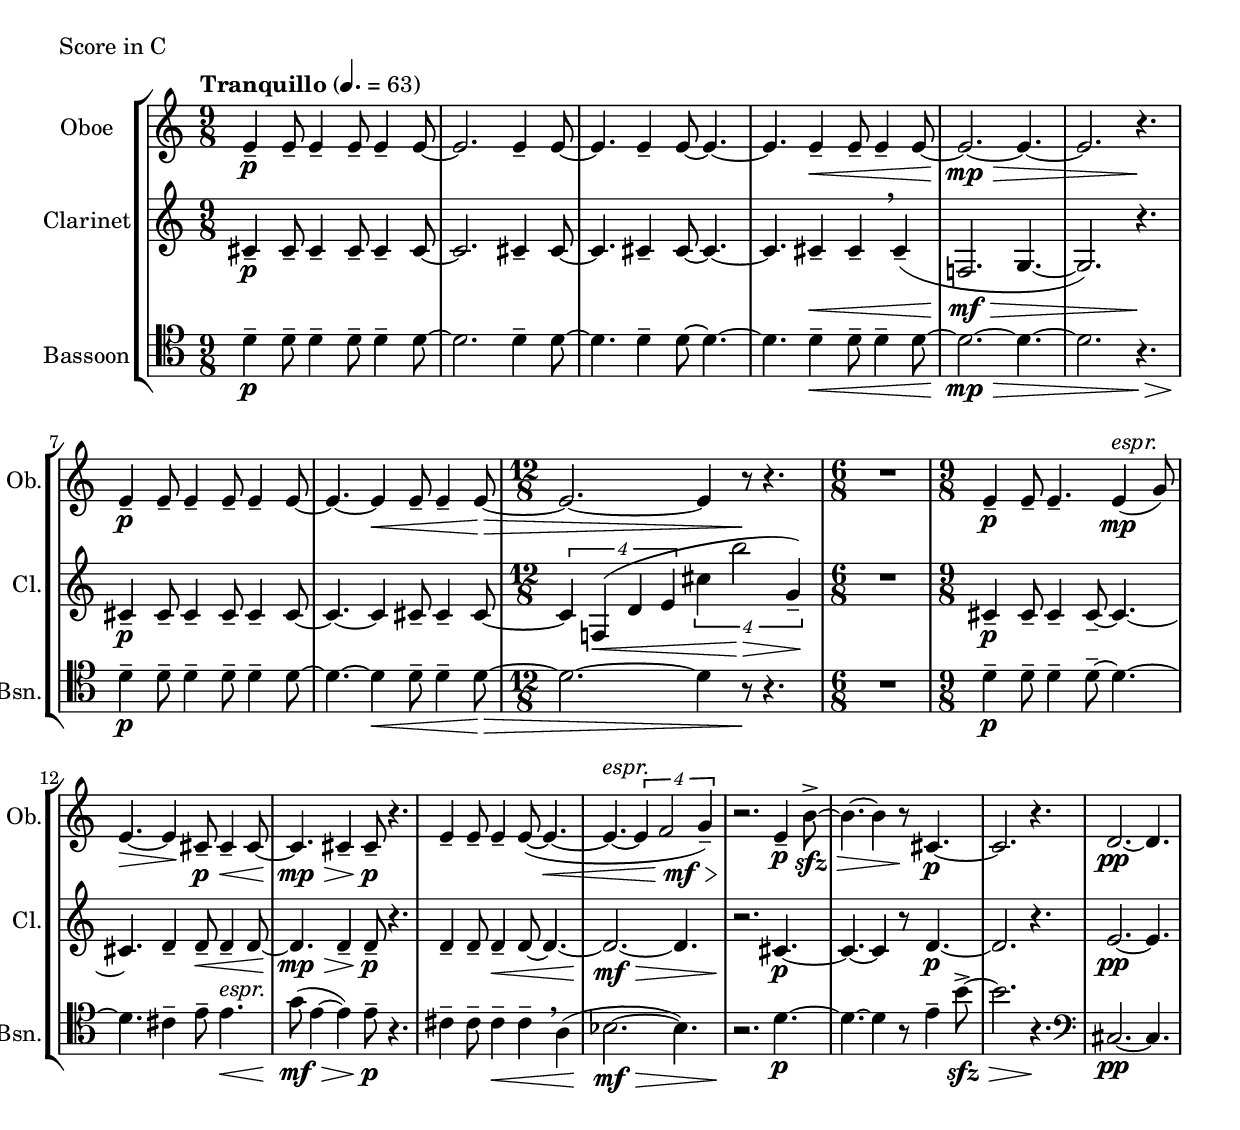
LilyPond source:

\version "2.18.0"
\include "english.ly"

\markup { Score in C }

global = {
  \tempo Tranquillo 4. = 63
  \time 9/8
  s1*8*9/8  % 8 bars of 9/8
  \time 12/8
  s1.
  \time 6/8
  s2.
  \time 9/8
  s1*9*9/8
}

\score {
  \new StaffGroup <<
    \new Staff \with {
      instrumentName = "Oboe"
      shortInstrumentName = "Ob."
    } <<
      \global
      \relative c' {
        e4--\p e8-- e4-- e8-- e4-- e8 ~
        e2. e4-- e8 ~
        e4. e4-- e8 ~ e4. ~
        e4. e4--\< e8-- e4-- e8 ~
        e2.\mp\> ~ e4. ~
        e2. r4.\!
        e4--\p e8-- e4-- e8-- e4-- e8 ~
        e4. ~ e4\< e8-- e4-- e8\> ~
        e2. ~ e4 r8\! r4.
        R2.
        e4--\p e8-- e4.-- e4\mp^\markup { \italic "espr." } ( g8 )
        e4.\> ~ e4\! cs8--\p\< cs4-- cs8 ~
        cs4.\mp\> cs4-- cs8--\p r4.
        <<
          \new Voice {
            e4-- e8-- e4-- e8 ~ ( e4. ~
            e4.^\markup { \italic "espr." } ~ \tuplet 4/3 { e4 f2 g4-- ) }
            r2.
          }
          \new Voice {
            s2. s4.\<
            s2. s4.\mf\>
            s2.\!
          }
        >>
        e4--\p b'8->\sfz\> ~
        b4. ~ b4 r8\! cs,4.\p ~
        cs2. r4.
        d2.\pp ~ d4.
      }
    >>
    \new Staff \with {
      instrumentName = "Clarinet"
      shortInstrumentName = "Cl."
    } <<
      \global
      \relative c' {
        cs4--\p cs8-- cs4-- cs8-- cs4-- cs8 ~
        cs2. cs4-- cs8 ~
        cs4. cs4-- cs8 ~ cs4. ~
        cs4. cs4--\< cs4-- \breathe cs4-- (
        f,!2.\mf\> g4. ~
        g2. ) r4.\!
        cs4--\p cs8-- cs4-- cs8-- cs4-- cs8 ~
        cs4. ~ cs4 cs8-- cs4-- cs8 ~
        \tupletSpan 1*6/8
        \tuplet 4/3 { cs4 f,! ( \< d' e cs' b'2\> g,4--\! ) }
        R2.
        cs,4--\p cs8-- cs4-- cs8-- ~ cs4. ~
        cs4. d4-- d8--\< d4-- d8 ~
        d4.\mp\> d4-- d8--\p r4.
        d4-- d8-- d4--\< d8 ~ d4. ~
        d2.\mf\> ~ d4.
        r2.\! cs4.\p ~
        cs4. ~ cs4 r8 d4.\p ~
        d2. r4.
        e2.\pp ~ e4.
      }
    >>
    \new Staff \with {
      instrumentName = "Bassoon"
      shortInstrumentName = "Bsn."
    } <<
      \global
      \relative c' {
        \clef tenor
        d4--\p d8-- d4-- d8-- d4-- d8 ~
        d2. d4-- d8 ~
        d4. d4-- d8 ~ d4. ~
        d4. d4--\< d8-- d4-- d8 ~
        d2.\mp\> ~ d4. ~
        d2. r4.\>
        d4--\p d8-- d4-- d8-- d4-- d8 ~
        d4. ~ d4\< d8-- d4-- d8\> ~
        d2. ~ d4 r8\! r4.
        R2.
        d4--\p d8-- d4-- d8-- ~ d4. ~
        d4. cs4-- e8-- e4.\<^\markup { \italic "espr." }
        g8\mf\> ( e4 ~ e4 ) e8--\p r4.
        cs4-- cs8-- cs4--\< cs4-- \breathe a4 (
        bf2.\mf\> ~ bf4. )
        r2.\! d4.\p ~
        d4. ~ d4 r8 e4-- b'8->\sfz\> ~
        b2. r4.\!
        \clef bass
        cs,,2.\pp ~ cs4.
      }
    >>
  >>
  \layout {
    \context { \Staff \RemoveEmptyStaves }
  }
}

%{
convert-ly (GNU LilyPond) 2.18.0  convert-ly: Processing `'...
Applying conversion: 2.17.0, 2.17.4, 2.17.5, 2.17.6, 2.17.11, 2.17.14,
2.17.15, 2.17.18, 2.17.19, 2.17.20, 2.17.25, 2.17.27, 2.17.29, 2.17.97
%}
